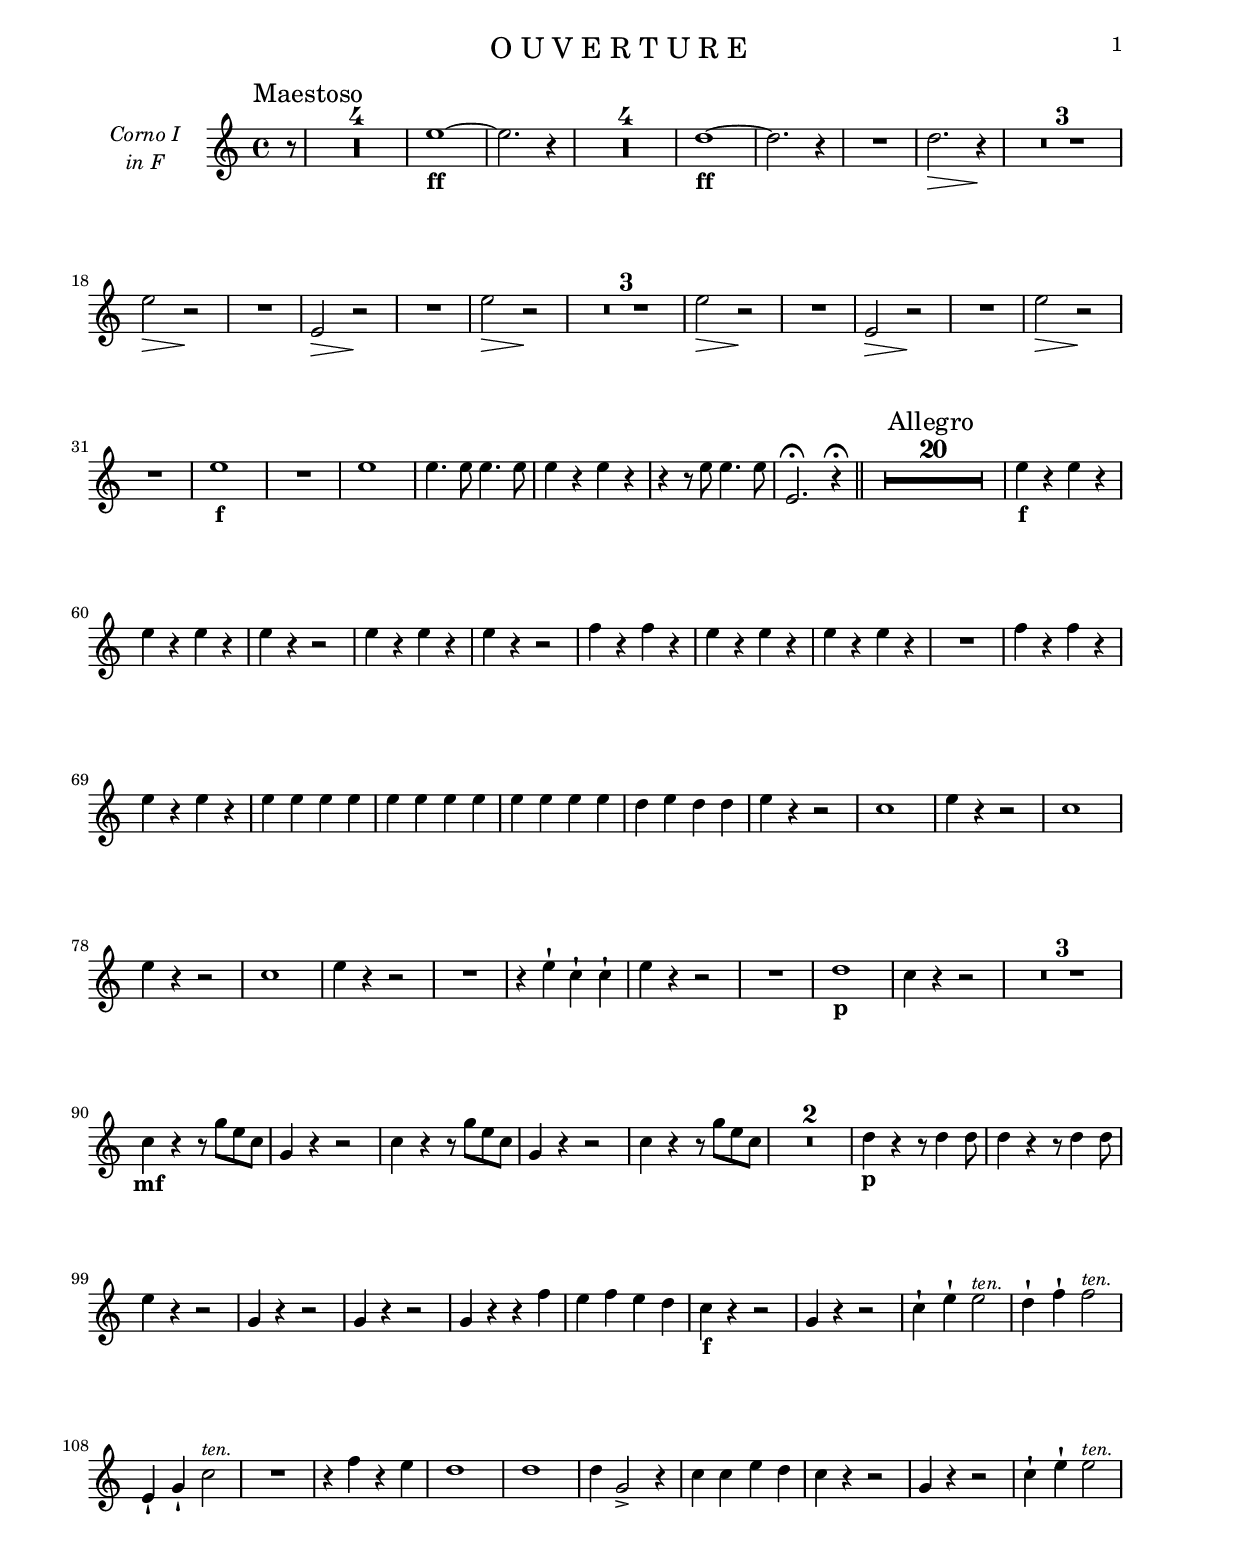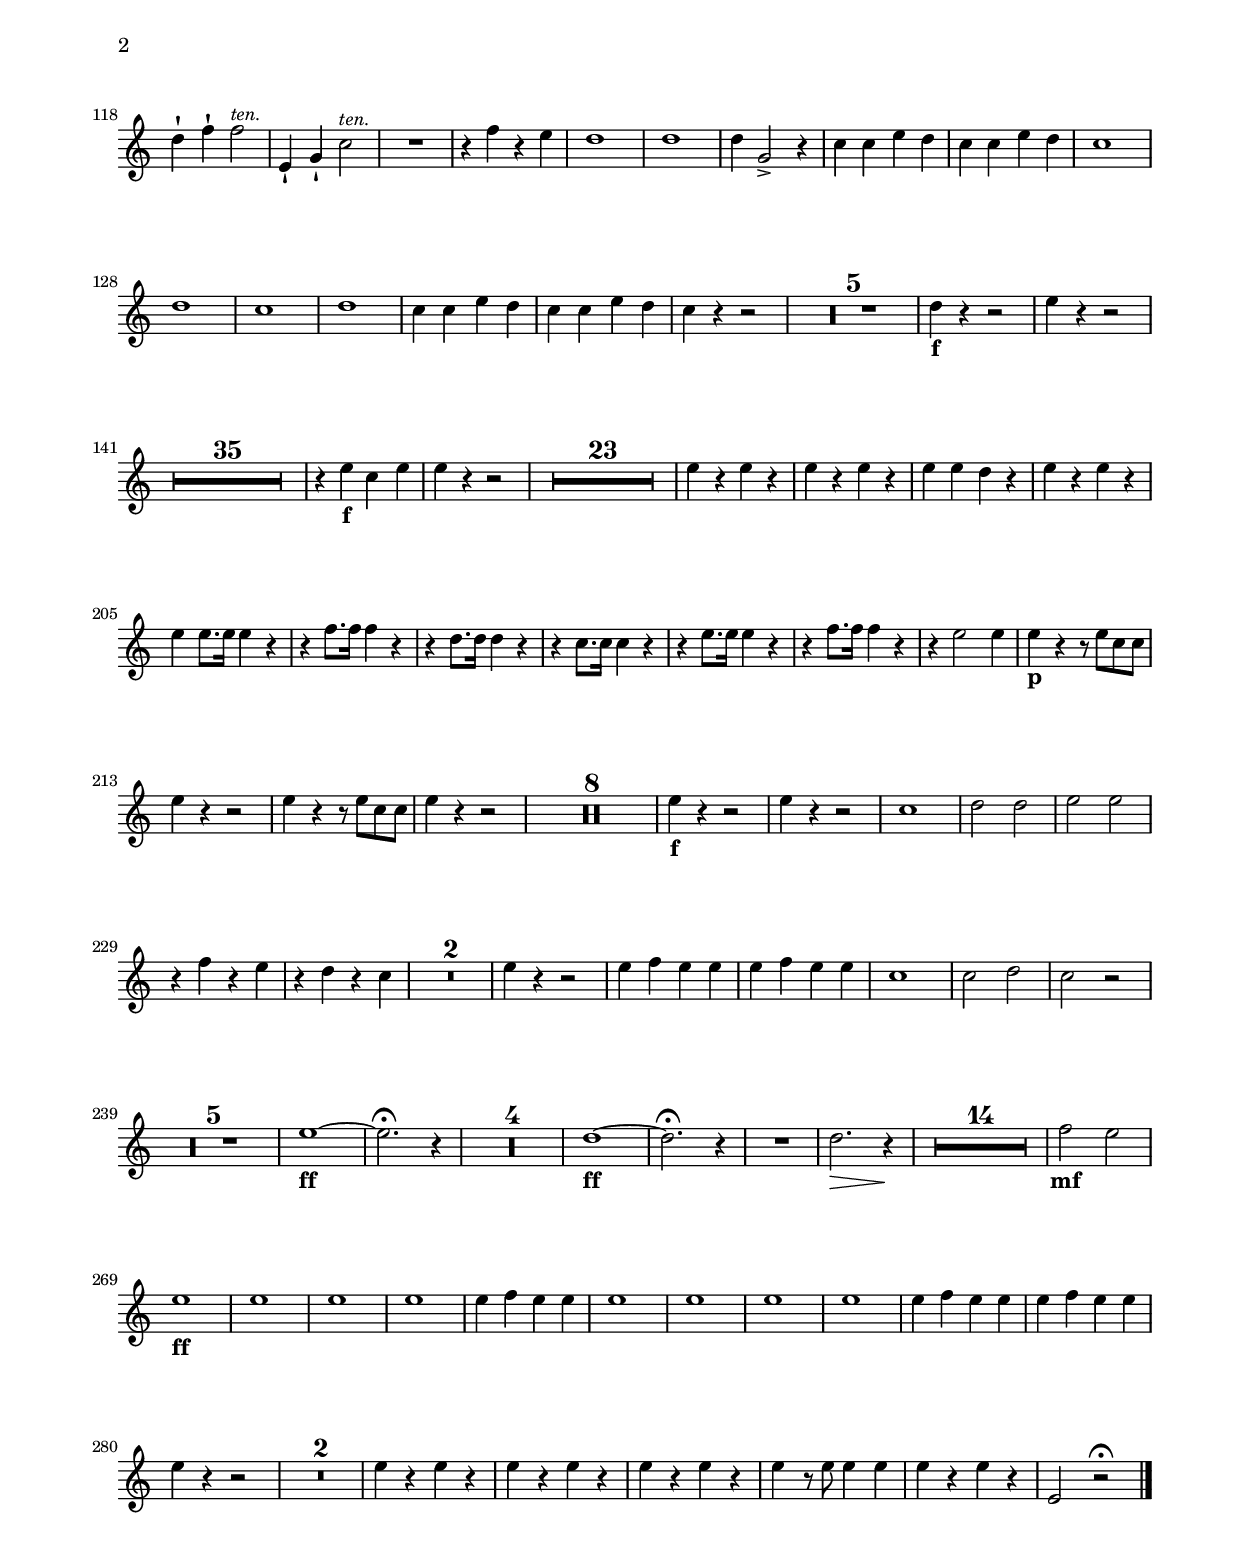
% (c) 2020 by Wolfgang Esser-Skala.
% This file is licensed under the Creative Commons Attribution-NonCommercial-ShareAlike 4.0 International License.
% To view a copy of this license, visit http://creativecommons.org/licenses/by-nc-sa/4.0/.

\version "2.18.0"

\include "../definitions.ly"

\paper {
	indent = 2\cm
	top-margin = 1.5\cm
	system-separator-markup = ##f
	system-system-spacing =
    #'((basic-distance . 18)
       (minimum-distance . 18)
       (padding . -100)
       (stretchability . 0))

	top-system-spacing =
    #'((basic-distance . 12)
       (minimum-distance . 12)
       (padding . -100)
       (stretchability . 0))

	top-markup-spacing =
    #'((basic-distance . 0)
       (minimum-distance . 0)
       (padding . -100)
       (stretchability . 0))

	markup-system-spacing =
    #'((basic-distance . 12)
       (minimum-distance . 12)
       (padding . -100)
       (stretchability . 0))

	systems-per-page = #9
}

#(set-global-staff-size 17.82)

\layout {
	\context {
		\Staff
		instrumentName = \markup { \center-column { "Corno I" "in F" } }
	}
}

\book {
	\bookpart {
		\header {
			title = "O U V E R T U R E"
		}
		\score {
			<<
				\new Staff { \CornoFI }
			>>
		}
	}
}
